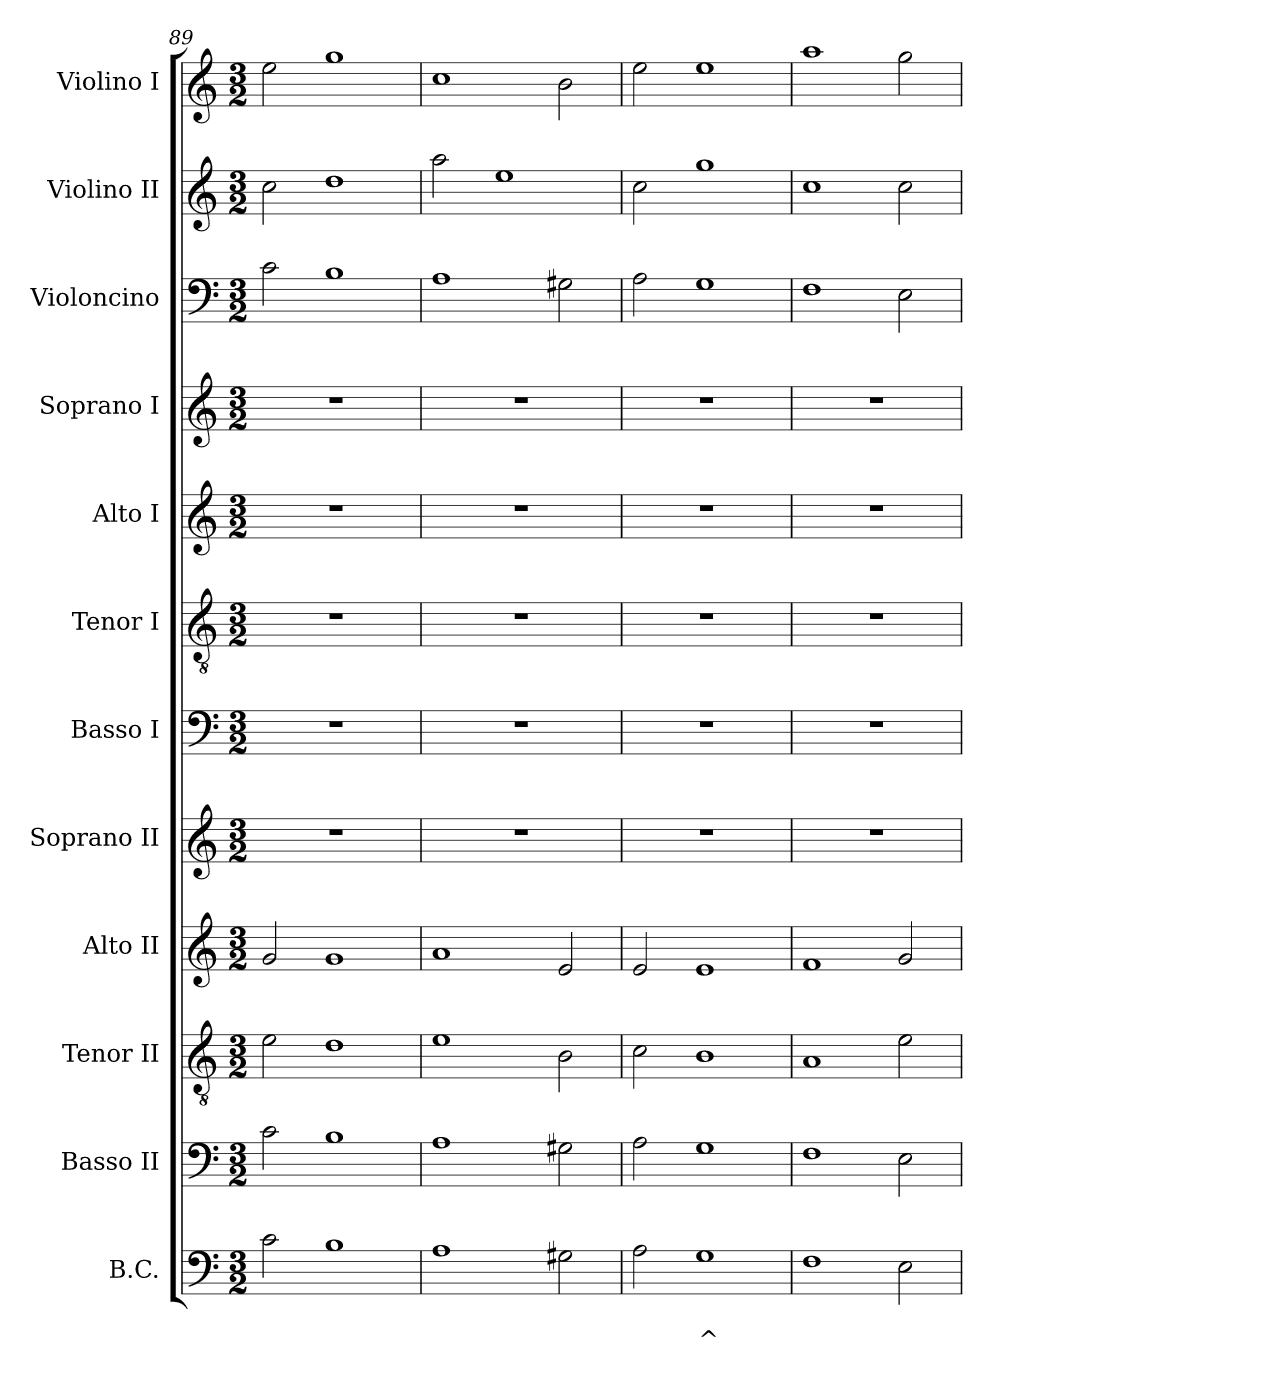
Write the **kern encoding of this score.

**kern	**text	**text	**kern	**kern	**kern	**kern	**kern	**kern	**kern	**kern	**kern	**kern	**kern
*part12	*part12	*part12	*part11	*part10	*part9	*part8	*part7	*part6	*part5	*part4	*part3	*part2	*part1
*staff12	*staff12	*staff12	*staff11	*staff10	*staff9	*staff8	*staff7	*staff6	*staff5	*staff4	*staff3	*staff2	*staff1
*I"B.C.	*	*	*I"Basso II	*I"Tenor II	*I"Alto II	*I"Soprano II	*I"Basso I	*I"Tenor I	*I"Alto I	*I"Soprano I	*I"Violoncino	*I"Violino II	*I"Violino I
*I'BC	*	*	*I'B 2	*I'T 2	*I'A 2	*I'S 2	*I'B 1	*I'T 1	*I'A 1	*I'S 1	*I'Vc.	*I'Vln. II	*I'Vln. I
*clefF4	*	*	*clefF4	*clefGv2	*clefG2	*clefG2	*clefF4	*clefGv2	*clefG2	*clefG2	*clefF4	*clefG2	*clefG2
*k[]	*	*	*k[]	*k[]	*k[]	*k[]	*k[]	*k[]	*k[]	*k[]	*k[]	*k[]	*k[]
*C:	*	*	*C:	*C:	*C:	*C:	*C:	*C:	*C:	*C:	*C:	*C:	*C:
*M3/2	*	*	*M3/2	*M3/2	*M3/2	*M3/2	*M3/2	*M3/2	*M3/2	*M3/2	*M3/2	*M3/2	*M3/2
=89	=89	=89	=89	=89	=89	=89	=89	=89	=89	=89	=89	=89	=89
2c\	.	.	2c\	2e\	2g/	1.r	1.r	1.r	1.r	1.r	2c\	2cc\	2ee\
1B	.	.	1B	1d	1g	.	.	.	.	.	1B	1dd	1gg
=90	=90	=90	=90	=90	=90	=90	=90	=90	=90	=90	=90	=90	=90
1A	.	.	1A	1e	1a	1.r	1.r	1.r	1.r	1.r	1A	2aa\	1cc
.	.	.	.	.	.	.	.	.	.	.	.	1ee	.
2G#X\	.	.	2G#X\	2B\	2e/	.	.	.	.	.	2G#X\	.	2b\
=91	=91	=91	=91	=91	=91	=91	=91	=91	=91	=91	=91	=91	=91
2A\	.	.	2A\	2c\	2e/	1.r	1.r	1.r	1.r	1.r	2A\	2cc\	2ee\
!	!	!LO:LY:b	!	!	!	!	!	!	!	!	!	!	!
1G	.	^	1G	1B	1e	.	.	.	.	.	1G	1gg	1ee
=92	=92	=92	=92	=92	=92	=92	=92	=92	=92	=92	=92	=92	=92
1F	.	.	1F	1A	1f	1.r	1.r	1.r	1.r	1.r	1F	1cc	1aa
2E\	.	.	2E\	2e\	2g/	.	.	.	.	.	2E\	2cc\	2gg\
=	=	=	=	=	=	=	=	=	=	=	=	=	=
*-	*-	*-	*-	*-	*-	*-	*-	*-	*-	*-	*-	*-	*-
